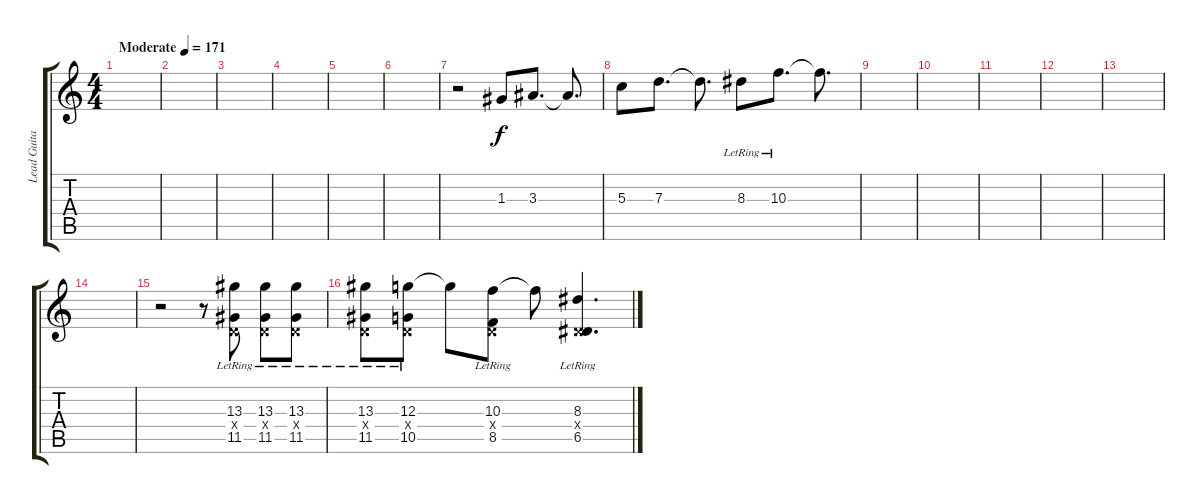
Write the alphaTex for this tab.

\track ("Lead Guitar (Clean)" "Lead Guita") {instrument electricguitarclean}
\staff {score tabs}
\tuning (E4 B3 G3 D3 A2 D2) {hide}
\ts (4 4)
\tempo (171 "Moderate")
\clef g2
\ks c
|
|
|
|
|
|
r.2 1.3.8 3.3.8{d} 3.3{t}.8{d} |
5.3.8 7.3.8{d} 7.3{t}.8{d} 8.3{lr}.8 10.3{lr}.8{d} 10.3{t}.8{d} |
|
|
|
|
|
|
r.2 r.8 (13.3{lr} 0.4{x} 11.5{lr}).8 (13.3{lr} 0.4{x} 11.5{lr}).8 (13.3{lr} 0.4{x} 11.5{lr}).8 |
(13.3{lr} 0.4{x} 11.5{lr}).8 (12.3{lr} 0.4{x} 10.5{lr}).8 12.3{t}.8 (10.3{lr} 0.4{x} 8.5{lr}).8 10.3{t}.8 (8.3{lr} 0.4{x} 6.5{lr}).4{d}
